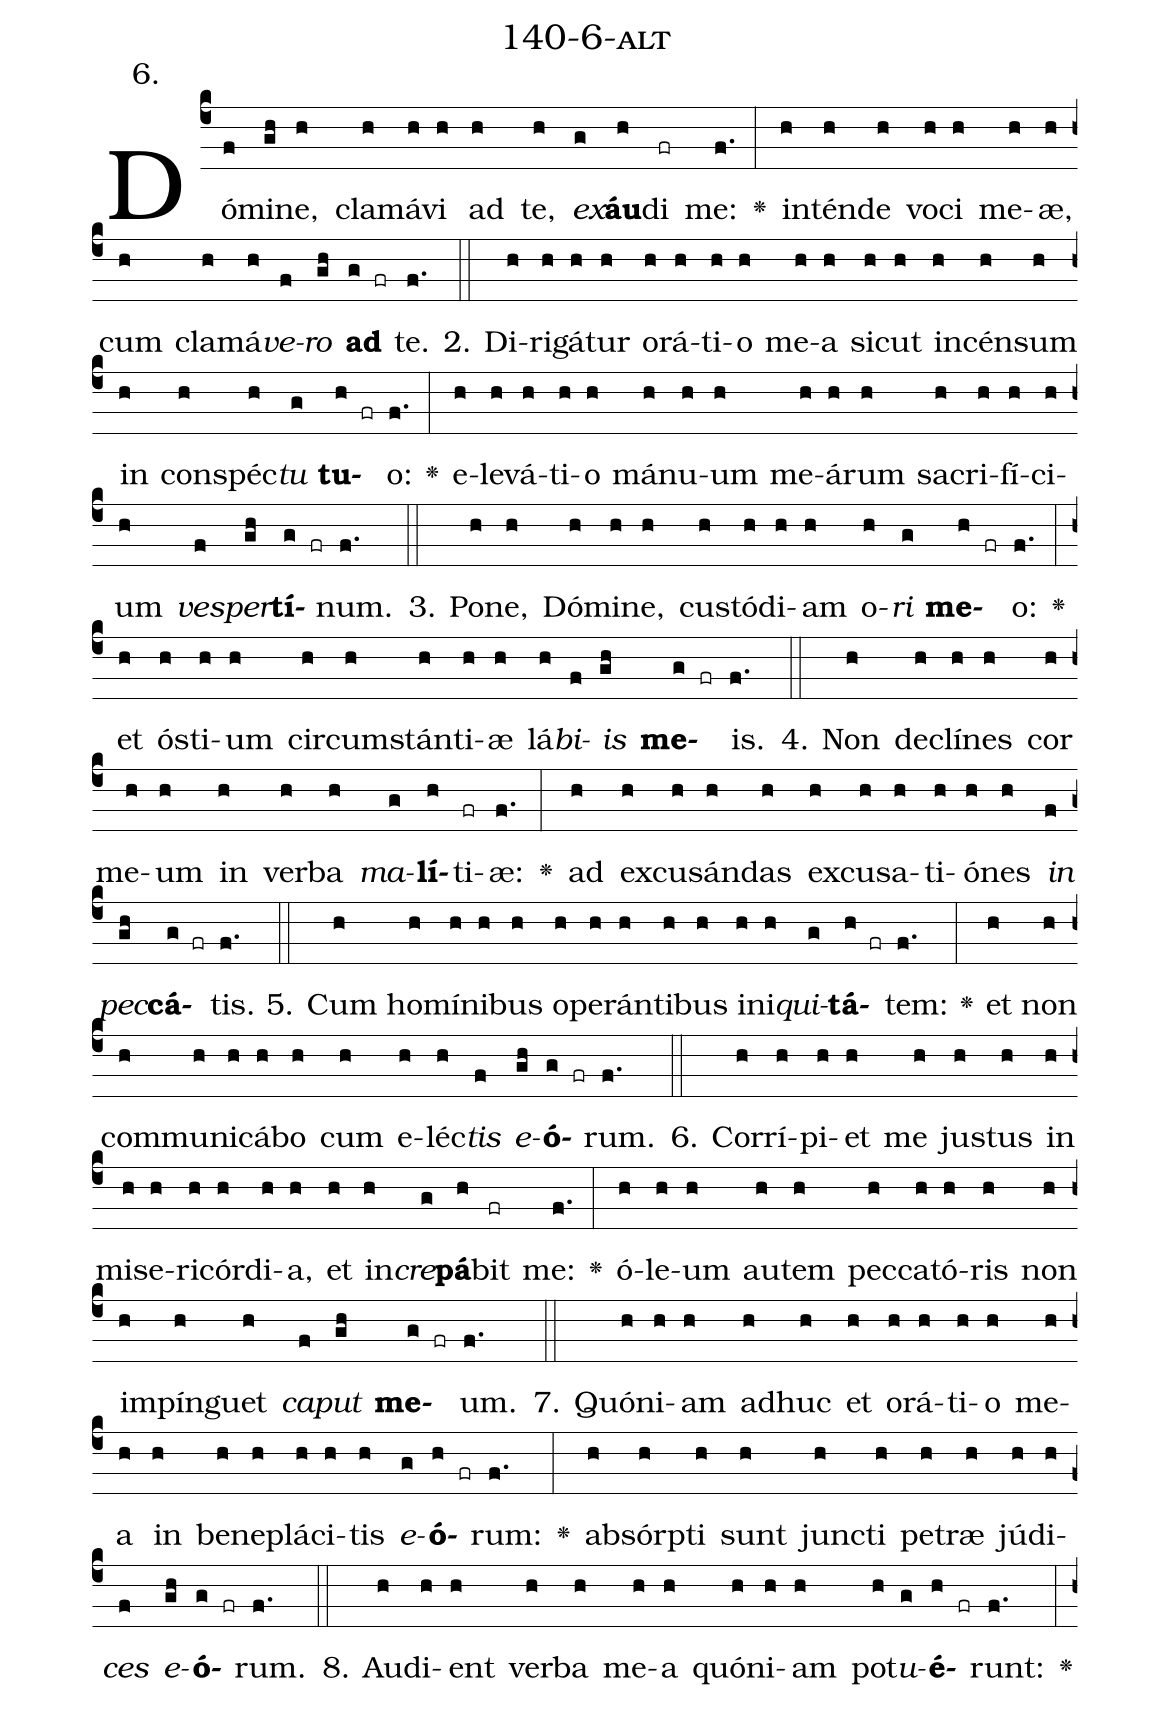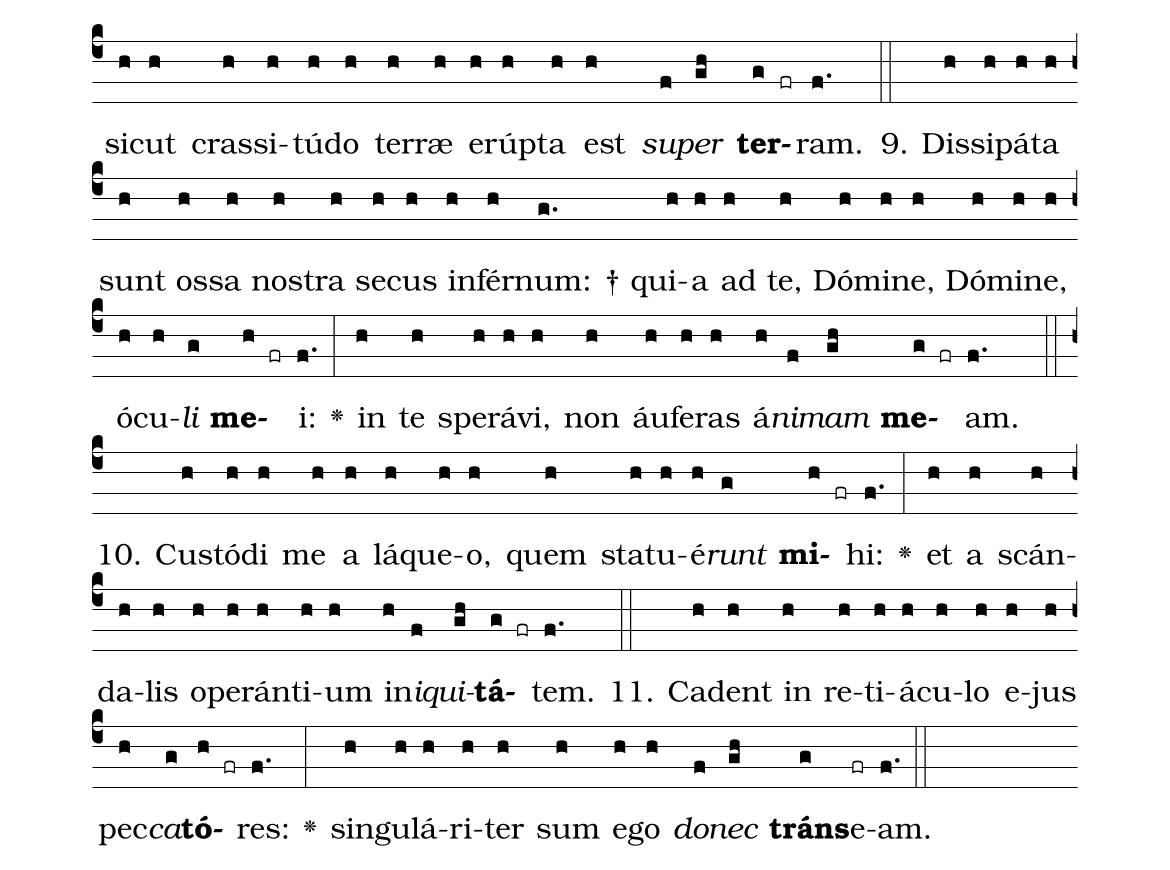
name: 140-6-alt;
annotation: 6.;
%%
(c4)Dó(f)mi(gh)ne,(h) cla(h)má(h)vi(h) ad(h) te,(h) <i>ex</i>(g)<b>áu</b>(h)di(fr) me:(f.) <v>\greheightstar</v>(:) in(h)tén(h)de(h) vo(h)ci(h) me(h)æ,(h) cum(h) cla(h)má(h)<i>ve</i>(f)<i>ro</i>(gh) <b>ad</b>(g fr) te.(f.) (::)
2. Di(h)ri(h)gá(h)tur(h) o(h)rá(h)ti(h)o(h) me(h)a(h) sic(h)ut(h) in(h)cén(h)sum(h) in(h) con(h)spéc(h)<i>tu</i>(g) <b>tu</b>(h fr)o:(f.) <v>\greheightstar</v>(:) e(h)le(h)vá(h)ti(h)o(h) má(h)nu(h)um(h) me(h)á(h)rum(h) sa(h)cri(h)fí(h)ci(h)um(h) <i>ves</i>(f)<i>per</i>(gh)<b>tí</b>(g fr)num.(f.) (::)
3. Po(h)ne,(h) Dó(h)mi(h)ne,(h) cus(h)tó(h)di(h)am(h) o(h)<i>ri</i>(g) <b>me</b>(h fr)o:(f.) <v>\greheightstar</v>(:) et(h) ós(h)ti(h)um(h) cir(h)cum(h)stán(h)ti(h)æ(h) lá(h)<i>bi</i>(f)<i>is</i>(gh) <b>me</b>(g fr)is.(f.) (::)
4. Non(h) de(h)clí(h)nes(h) cor(h) me(h)um(h) in(h) ver(h)ba(h) <i>ma</i>(g)<b>lí</b>(h)ti(fr)æ:(f.) <v>\greheightstar</v>(:) ad(h) ex(h)cu(h)sán(h)das(h) ex(h)cu(h)sa(h)ti(h)ó(h)nes(h) <i>in</i>(f) <i>pec</i>(gh)<b>cá</b>(g fr)tis.(f.) (::)
5. Cum(h) ho(h)mí(h)ni(h)bus(h) o(h)pe(h)rán(h)ti(h)bus(h) in(h)i(h)<i>qui</i>(g)<b>tá</b>(h fr)tem:(f.) <v>\greheightstar</v>(:) et(h) non(h) com(h)mu(h)ni(h)cá(h)bo(h) cum(h) e(h)léc(h)<i>tis</i>(f) <i>e</i>(gh)<b>ó</b>(g fr)rum.(f.) (::)
6. Cor(h)rí(h)pi(h)et(h) me(h) jus(h)tus(h) in(h) mi(h)se(h)ri(h)cór(h)di(h)a,(h) et(h) in(h)<i>cre</i>(g)<b>pá</b>(h)bit(fr) me:(f.) <v>\greheightstar</v>(:) ó(h)le(h)um(h) au(h)tem(h) pec(h)ca(h)tó(h)ris(h) non(h) im(h)pín(h)guet(h) <i>ca</i>(f)<i>put</i>(gh) <b>me</b>(g fr)um.(f.) (::)
7. Quón(h)i(h)am(h) ad(h)huc(h) et(h) o(h)rá(h)ti(h)o(h) me(h)a(h) in(h) be(h)ne(h)plá(h)ci(h)tis(h) <i>e</i>(g)<b>ó</b>(h fr)rum:(f.) <v>\greheightstar</v>(:) ab(h)sórp(h)ti(h) sunt(h) junc(h)ti(h) pe(h)træ(h) jú(h)di(h)<i>ces</i>(f) <i>e</i>(gh)<b>ó</b>(g fr)rum.(f.) (::)
8. Au(h)di(h)ent(h) ver(h)ba(h) me(h)a(h) quón(h)i(h)am(h) pot(h)<i>u</i>(g)<b>é</b>(h fr)runt:(f.) <v>\greheightstar</v>(:) sic(h)ut(h) cras(h)si(h)tú(h)do(h) ter(h)ræ(h) e(h)rúp(h)ta(h) est(h) <i>su</i>(f)<i>per</i>(gh) <b>ter</b>(g fr)ram.(f.) (::)
9. Dis(h)si(h)pá(h)ta(h) sunt(h) os(h)sa(h) nos(h)tra(h) se(h)cus(h) in(h)fér(h)num: †(g.) qui(h)a(h) ad(h) te,(h) Dó(h)mi(h)ne,(h) Dó(h)mi(h)ne,(h) ó(h)cu(h)<i>li</i>(g) <b>me</b>(h fr)i:(f.) <v>\greheightstar</v>(:) in(h) te(h) spe(h)rá(h)vi,(h) non(h) áu(h)fe(h)ras(h) á(h)<i>ni</i>(f)<i>mam</i>(gh) <b>me</b>(g fr)am.(f.) (::)
10. Cus(h)tó(h)di(h) me(h) a(h) lá(h)que(h)o,(h) quem(h) sta(h)tu(h)é(h)<i>runt</i>(g) <b>mi</b>(h fr)hi:(f.) <v>\greheightstar</v>(:) et(h) a(h) scán(h)da(h)lis(h) o(h)pe(h)rán(h)ti(h)um(h) in(h)<i>i</i>(f)<i>qui</i>(gh)<b>tá</b>(g fr)tem.(f.) (::)
11. Ca(h)dent(h) in(h) re(h)ti(h)á(h)cu(h)lo(h) e(h)jus(h) pec(h)<i>ca</i>(g)<b>tó</b>(h fr)res:(f.) <v>\greheightstar</v>(:) sin(h)gu(h)lá(h)ri(h)ter(h) sum(h) e(h)go(h) <i>do</i>(f)<i>nec</i>(gh) <b>tráns</b>(g)e(fr)am.(f.) (::)
